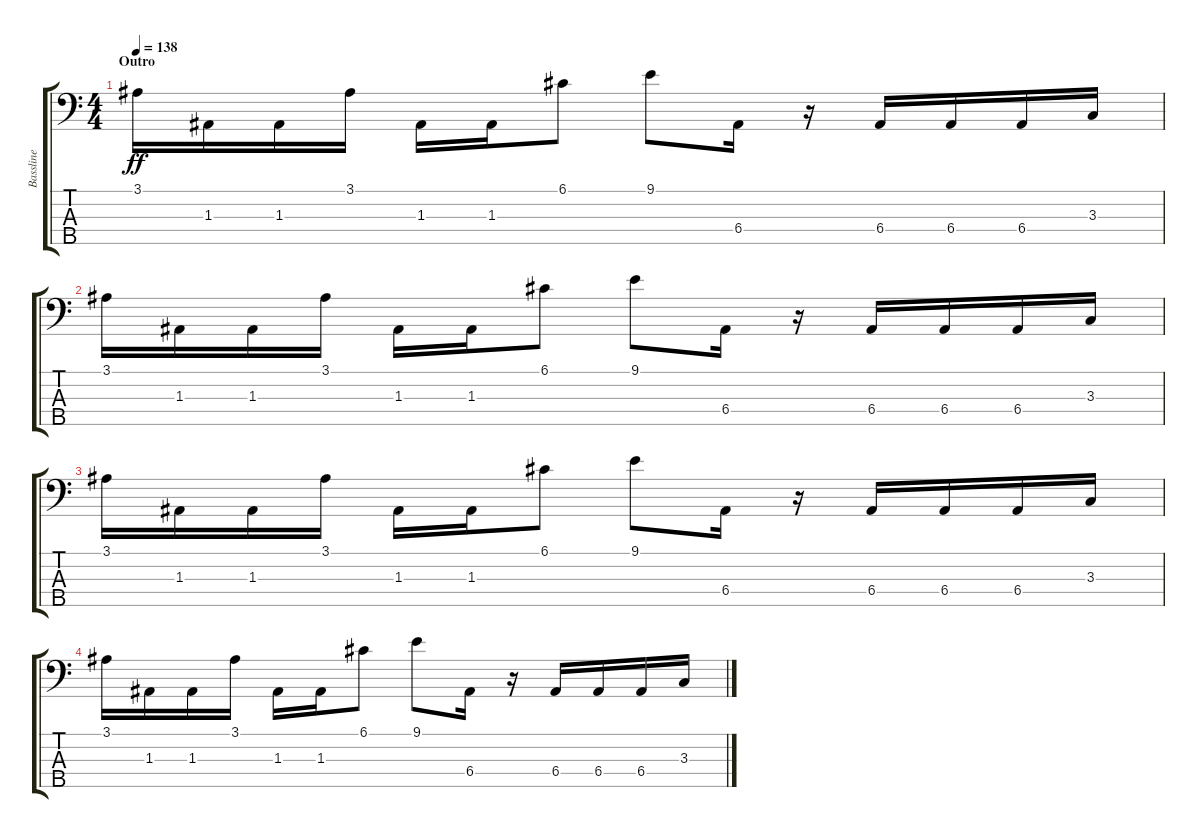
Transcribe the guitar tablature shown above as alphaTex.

\track ("Bassline" "Bassline") {instrument electricbassfinger}
\staff {score tabs}
\tuning (G2 D2 A1 E1 B0) {hide}
\ts (4 4)
\section ("" "Outro")
\tempo 138
\clef f4
\ks c
3.1.16{dy ff} 1.3.16 1.3.16 3.1.16 1.3.16 1.3.16 6.1.8 9.1.8 6.4.16 r.16 6.4.16 6.4.16 6.4.16 3.3.16 |
3.1.16 1.3.16 1.3.16 3.1.16 1.3.16 1.3.16 6.1.8 9.1.8 6.4.16 r.16 6.4.16 6.4.16 6.4.16 3.3.16 |
3.1.16 1.3.16 1.3.16 3.1.16 1.3.16 1.3.16 6.1.8 9.1.8 6.4.16 r.16 6.4.16 6.4.16 6.4.16 3.3.16 |
3.1.16 1.3.16 1.3.16 3.1.16 1.3.16 1.3.16 6.1.8 9.1.8 6.4.16 r.16 6.4.16 6.4.16 6.4.16 3.3.16
